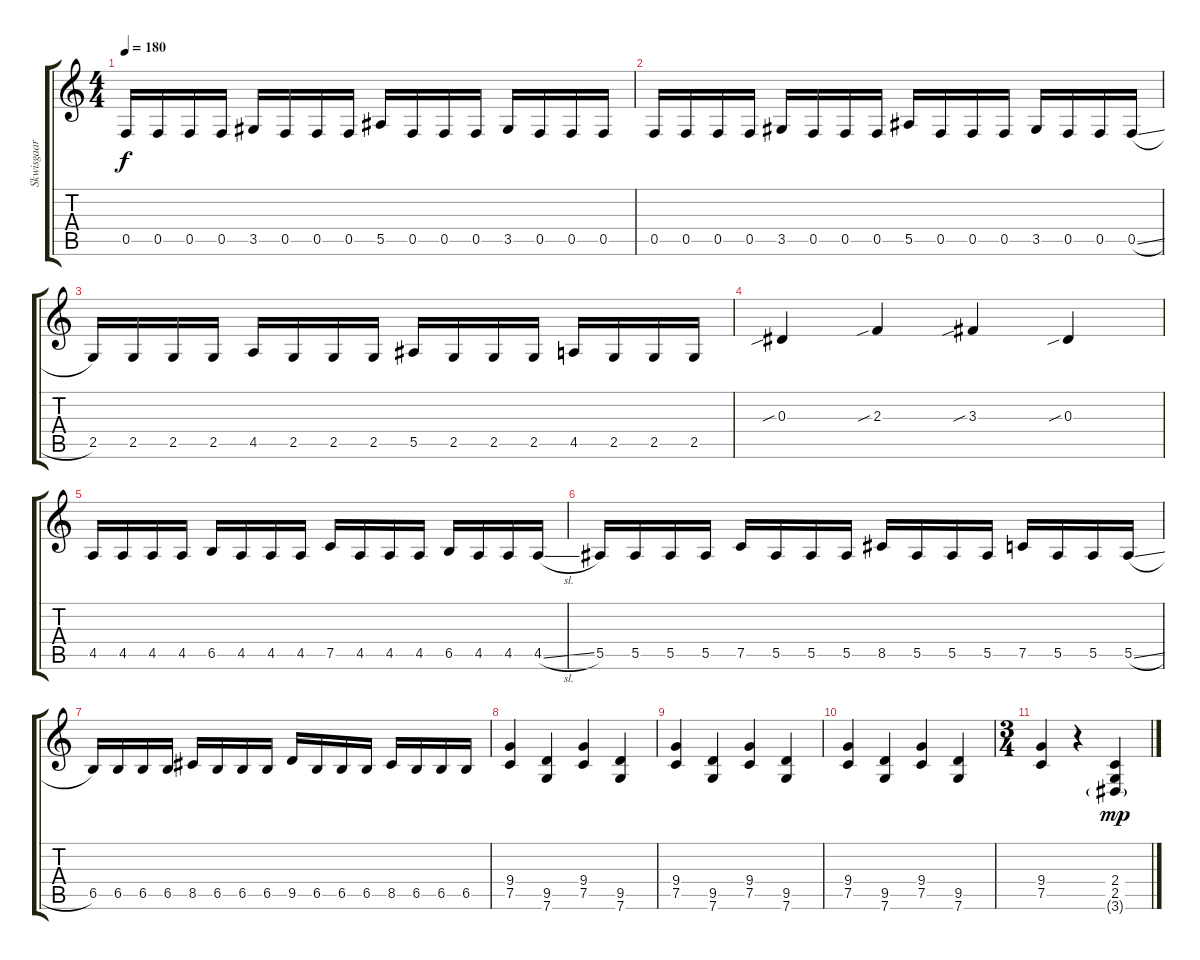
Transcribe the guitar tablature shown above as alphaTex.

\track ("Skwisgaar Skwigelf" "Skwisgaar ") {instrument distortionguitar}
\staff {score tabs}
\tuning (C4 G3 Eb3 Bb2 F2 C2) {hide}
\ts (4 4)
\tempo 180
\clef g2
\ks c
0.5.16{dy f} 0.5.16 0.5.16 0.5.16 3.5.16 0.5.16 0.5.16 0.5.16 5.5.16 0.5.16 0.5.16 0.5.16 3.5.16 0.5.16 0.5.16 0.5.16 |
0.5.16 0.5.16 0.5.16 0.5.16 3.5.16 0.5.16 0.5.16 0.5.16 5.5.16 0.5.16 0.5.16 0.5.16 3.5.16 0.5.16 0.5.16 0.5{sl}.16 |
2.5.16 2.5.16 2.5.16 2.5.16 4.5.16 2.5.16 2.5.16 2.5.16 5.5.16 2.5.16 2.5.16 2.5.16 4.5.16 2.5.16 2.5.16 2.5.16 |
0.3{sib}.4 2.3{sib}.4 3.3{sib}.4 0.3{sib}.4 |
4.5.16 4.5.16 4.5.16 4.5.16 6.5.16 4.5.16 4.5.16 4.5.16 7.5.16 4.5.16 4.5.16 4.5.16 6.5.16 4.5.16 4.5.16 4.5{sl}.16 |
5.5.16 5.5.16 5.5.16 5.5.16 7.5.16 5.5.16 5.5.16 5.5.16 8.5.16 5.5.16 5.5.16 5.5.16 7.5.16 5.5.16 5.5.16 5.5{sl}.16 |
6.5.16 6.5.16 6.5.16 6.5.16 8.5.16 6.5.16 6.5.16 6.5.16 9.5.16 6.5.16 6.5.16 6.5.16 8.5.16 6.5.16 6.5.16 6.5.16 |
(9.4 7.5).4 (9.5 7.6).4 (9.4 7.5).4 (9.5 7.6).4 |
(9.4 7.5).4 (9.5 7.6).4 (9.4 7.5).4 (9.5 7.6).4 |
(9.4 7.5).4 (9.5 7.6).4 (9.4 7.5).4 (9.5 7.6).4 |
\ts (3 4)
(9.4 7.5).4 r.4 (2.4 2.5 3.6{g}).4{dy mp}
